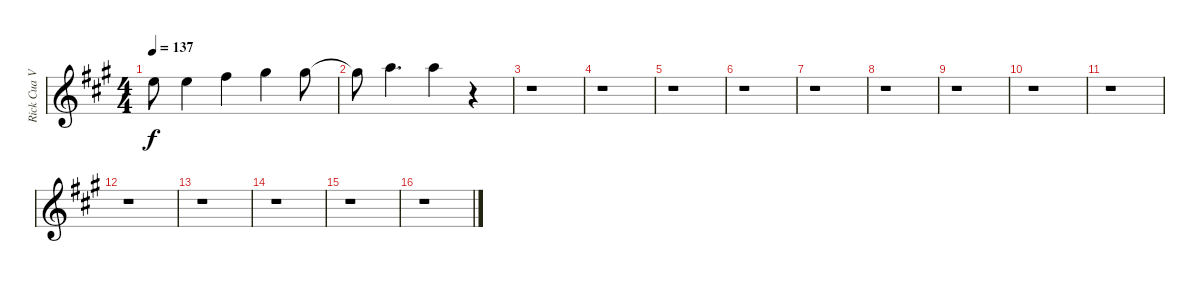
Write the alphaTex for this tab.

\track ("Rick Cua Vocals" "Rick Cua V") {instrument contrabass}
\staff {score}
\tuning (E4 B3 G3 D3 A2 E2) {hide}
\ts (4 4)
\tempo 137
\clef g2
\ks a
9.3.8{dy f} 9.3.4 7.2.4 9.2.4 9.2.8 |
9.2{t}.8 10.2.4{d} 10.2.4 r.4 |
r.1 |
r.1 |
r.1 |
r.1 |
r.1 |
r.1 |
r.1 |
r.1 |
r.1 |
r.1 |
r.1 |
r.1 |
r.1 |
r.1
